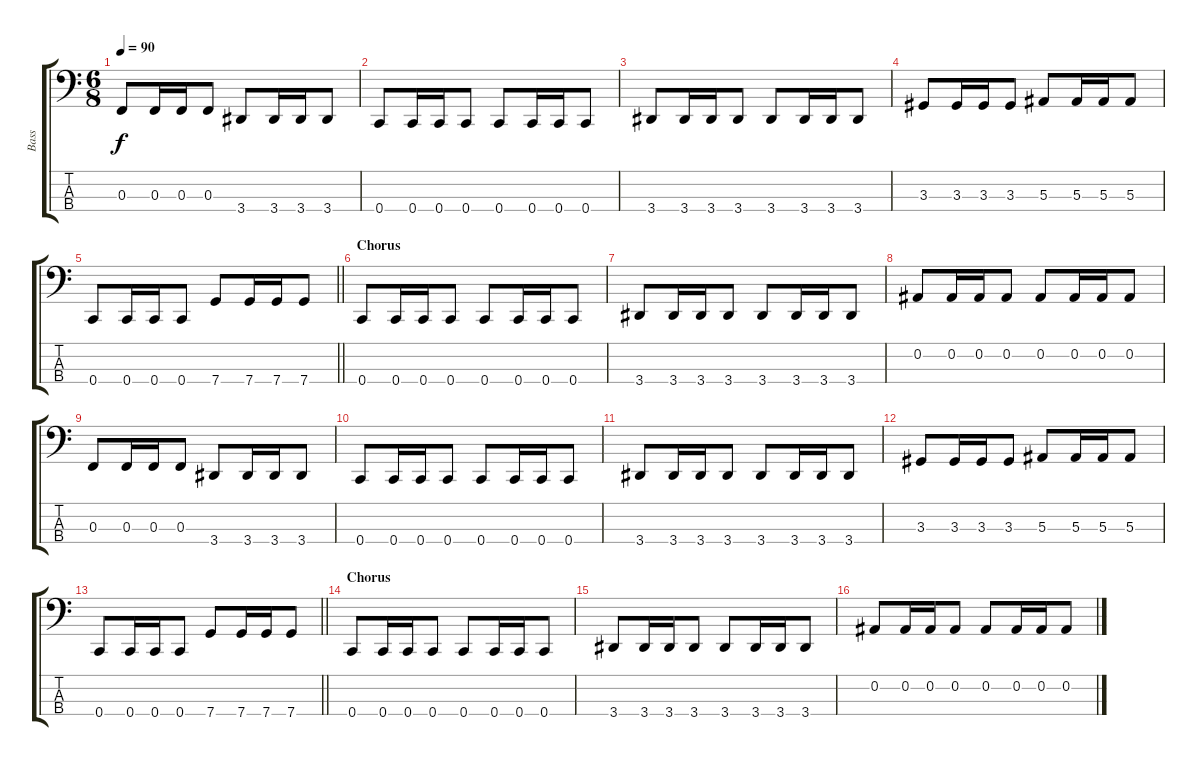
\track ("Bass" "Bass") {instrument electricbassfinger}
\staff {score tabs}
\tuning (Eb2 Bb1 F1 C1) {hide}
\ts (6 8)
\tempo 90
\clef f4
\ks c
0.3.8{dy f} 0.3.16 0.3.16 0.3.8 3.4.8 3.4.16 3.4.16 3.4.8 |
0.4.8 0.4.16 0.4.16 0.4.8 0.4.8 0.4.16 0.4.16 0.4.8 |
3.4.8 3.4.16 3.4.16 3.4.8 3.4.8 3.4.16 3.4.16 3.4.8 |
3.3.8 3.3.16 3.3.16 3.3.8 5.3.8 5.3.16 5.3.16 5.3.8 |
\barLineRight lightlight
0.4.8 0.4.16 0.4.16 0.4.8 7.4.8 7.4.16 7.4.16 7.4.8 |
\section ("" "Chorus")
0.4.8 0.4.16 0.4.16 0.4.8 0.4.8 0.4.16 0.4.16 0.4.8 |
3.4.8 3.4.16 3.4.16 3.4.8 3.4.8 3.4.16 3.4.16 3.4.8 |
0.2.8 0.2.16 0.2.16 0.2.8 0.2.8 0.2.16 0.2.16 0.2.8 |
0.3.8 0.3.16 0.3.16 0.3.8 3.4.8 3.4.16 3.4.16 3.4.8 |
0.4.8 0.4.16 0.4.16 0.4.8 0.4.8 0.4.16 0.4.16 0.4.8 |
3.4.8 3.4.16 3.4.16 3.4.8 3.4.8 3.4.16 3.4.16 3.4.8 |
3.3.8 3.3.16 3.3.16 3.3.8 5.3.8 5.3.16 5.3.16 5.3.8 |
\barLineRight lightlight
0.4.8 0.4.16 0.4.16 0.4.8 7.4.8 7.4.16 7.4.16 7.4.8 |
\section ("" "Chorus")
0.4.8 0.4.16 0.4.16 0.4.8 0.4.8 0.4.16 0.4.16 0.4.8 |
3.4.8 3.4.16 3.4.16 3.4.8 3.4.8 3.4.16 3.4.16 3.4.8 |
0.2.8 0.2.16 0.2.16 0.2.8 0.2.8 0.2.16 0.2.16 0.2.8
